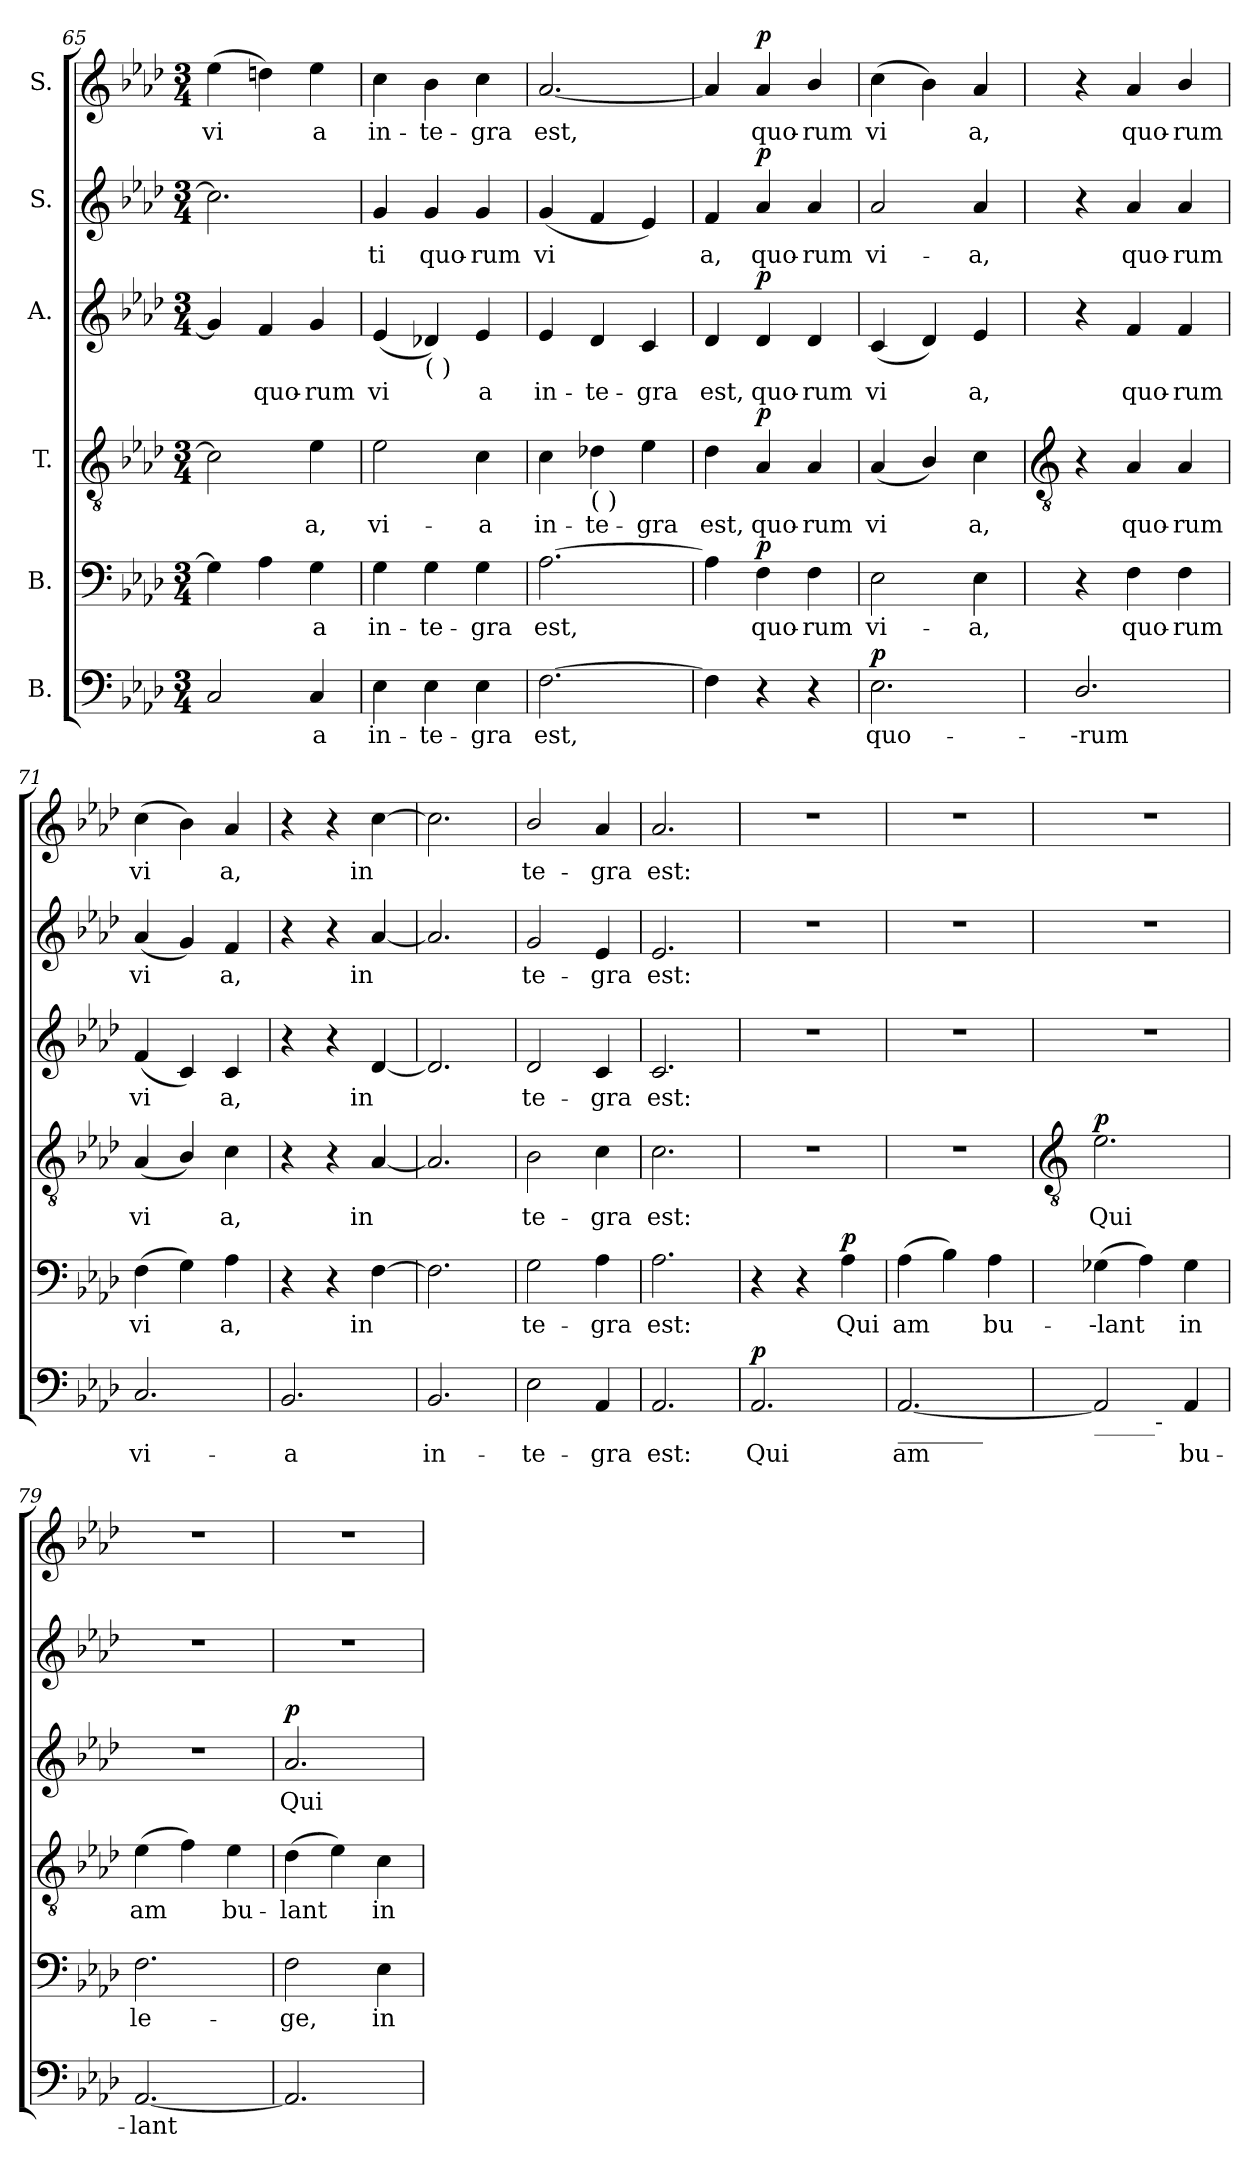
**kern	**text	**dynam	**kern	**text	**dynam	**kern	**text	**dynam	**kern	**text	**dynam	**kern	**text	**dynam	**kern	**text	**dynam
*part6	*part6	*part6	*part5	*part5	*part5	*part4	*part4	*part4	*part3	*part3	*part3	*part2	*part2	*part2	*part1	*part1	*part1
*staff6	*staff6	*staff6	*staff5	*staff5	*staff5	*staff4	*staff4	*staff4	*staff3	*staff3	*staff3	*staff2	*staff2	*staff2	*staff1	*staff1	*staff1
*I"B.	*	*	*I"B.	*	*	*I"T.	*	*	*I"A.	*	*	*I"S.	*	*	*I"S.	*	*
*clefF4	*	*	*clefF4	*	*	*clefGv2	*	*	*clefG2	*	*	*clefG2	*	*	*clefG2	*	*
*k[b-e-a-d-]	*	*	*k[b-e-a-d-]	*	*	*k[b-e-a-d-]	*	*	*k[b-e-a-d-]	*	*	*k[b-e-a-d-]	*	*	*k[b-e-a-d-]	*	*
*A-:	*	*	*A-:	*	*	*A-:	*	*	*A-:	*	*	*A-:	*	*	*A-:	*	*
*M3/4	*	*	*M3/4	*	*	*M3/4	*	*	*M3/4	*	*	*M3/4	*	*	*M3/4	*	*
=65	=65	=65	=65	=65	=65	=65	=65	=65	=65	=65	=65	=65	=65	=65	=65	=65	=65
!	!	!	!	!	!	!	!	!	!	!	!	!	!	!	!	!LO:LY:b	!
2C	.	.	4G]	.	.	2c]	.	.	4g]	.	.	2.cc]	.	.	(>4ee-	vi	.
!	!	!	!	!	!	!	!	!	!	!LO:LY:b	!	!	!	!	!	!	!
.	.	.	4A-	.	.	.	.	.	4f	quo-	.	.	.	.	4ddn)	.	.
!	!LO:LY:b	!	!	!LO:LY:b	!	!	!LO:LY:b	!	!	!LO:LY:b	!	!	!	!	!	!LO:LY:b	!
4C	a	.	4G	a	.	4e-	a,	.	4g	-rum	.	.	.	.	4ee-	a	.
=66	=66	=66	=66	=66	=66	=66	=66	=66	=66	=66	=66	=66	=66	=66	=66	=66	=66
!	!LO:LY:b	!	!	!LO:LY:b	!	!	!LO:LY:b	!	!	!LO:LY:b	!	!	!LO:LY:b	!	!	!LO:LY:b	!
4E-	in-	.	4G	in-	.	2e-	vi-	.	(<4e-	vi	.	4g	ti	.	4cc	in-	.
!	!	!	!	!	!	!	!	!	!LO:TX:b:t=( )	!	!	!	!	!	!	!	!
!	!LO:LY:b	!	!	!LO:LY:b	!	!	!	!	!	!	!	!	!LO:LY:b	!	!	!LO:LY:b	!
4E-	-te-	.	4G	-te-	.	.	.	.	4d-X)	.	.	4g	quo-	.	4b-	-te-	.
!	!LO:LY:b	!	!	!LO:LY:b	!	!	!LO:LY:b	!	!	!LO:LY:b	!	!	!LO:LY:b	!	!	!LO:LY:b	!
4E-	-gra	.	4G	-gra	.	4c	-a	.	4e-	a	.	4g	-rum	.	4cc	-gra	.
=67	=67	=67	=67	=67	=67	=67	=67	=67	=67	=67	=67	=67	=67	=67	=67	=67	=67
!	!LO:LY:b	!	!	!LO:LY:b	!	!	!LO:LY:b	!	!	!LO:LY:b	!	!	!LO:LY:b	!	!	!LO:LY:b	!
[2.F	est,	.	[2.A-	est,	.	4c	in-	.	4e-	in-	.	(<4g	vi	.	[2.a-	est,	.
!	!	!	!	!	!	!LO:TX:b:t=( )	!	!	!	!	!	!	!	!	!	!	!
!	!	!	!	!	!	!	!LO:LY:b	!	!	!LO:LY:b	!	!	!	!	!	!	!
.	.	.	.	.	.	4d-X	-te-	.	4d-	-te-	.	4f	.	.	.	.	.
!	!	!	!	!	!	!	!LO:LY:b	!	!	!LO:LY:b	!	!	!	!	!	!	!
.	.	.	.	.	.	4e-	-gra	.	4c	-gra	.	4e-)	.	.	.	.	.
=68	=68	=68	=68	=68	=68	=68	=68	=68	=68	=68	=68	=68	=68	=68	=68	=68	=68
!	!	!	!	!	!	!	!LO:LY:b	!	!	!LO:LY:b	!	!	!LO:LY:b	!	!	!	!
4F]	.	.	4A-]	.	.	4d-	est,	.	4d-	est,	.	4f	a,	.	4a-]	.	.
!	!	!	!	!LO:LY:b	!LO:DY:a	!	!LO:LY:b	!LO:DY:a	!	!LO:LY:b	!LO:DY:a	!	!LO:LY:b	!LO:DY:a	!	!LO:LY:b	!LO:DY:a
4r	.	.	4F	quo-	p	4A-	quo-	p	4d-	quo-	p	4a-	quo-	p	4a-	quo-	p
!	!	!	!	!LO:LY:b	!	!	!LO:LY:b	!	!	!LO:LY:b	!	!	!LO:LY:b	!	!	!LO:LY:b	!
4r	.	.	4F	-rum	.	4A-	-rum	.	4d-	-rum	.	4a-	-rum	.	4b-/	-rum	.
=69	=69	=69	=69	=69	=69	=69	=69	=69	=69	=69	=69	=69	=69	=69	=69	=69	=69
!	!LO:LY:b	!LO:DY:a	!	!LO:LY:b	!	!	!LO:LY:b	!	!	!LO:LY:b	!	!	!LO:LY:b	!	!	!LO:LY:b	!
2.E-	quo-	p	2E-	vi-	.	(<4A-	vi	.	(<4c	vi	.	2a-	vi-	.	(>4cc	vi	.
.	.	.	.	.	.	4B-/)	.	.	4d-)	.	.	.	.	.	4b-)	.	.
!	!	!	!	!LO:LY:b	!	!	!LO:LY:b	!	!	!LO:LY:b	!	!	!LO:LY:b	!	!	!LO:LY:b	!
.	.	.	4E-	-a,	.	4c	a,	.	4e-	a,	.	4a-	-a,	.	4a-	a,	.
!!LO:LB:g=z
=70	=70	=70	=70	=70	=70	=70	=70	=70	=70	=70	=70	=70	=70	=70	=70	=70	=70
*	*	*	*	*	*	*clefGv2	*	*	*	*	*	*	*	*	*	*	*
!	!LO:LY:b	!	!	!	!	!	!	!	!	!	!	!	!	!	!	!	!
2.D-/	--rum	.	4r	.	.	4r	.	.	4r	.	.	4r	.	.	4r	.	.
!	!	!	!	!LO:LY:b	!	!	!LO:LY:b	!	!	!LO:LY:b	!	!	!LO:LY:b	!	!	!LO:LY:b	!
.	.	.	4F	quo-	.	4A-	quo-	.	4f	quo-	.	4a-	quo-	.	4a-	quo-	.
!	!	!	!	!LO:LY:b	!	!	!LO:LY:b	!	!	!LO:LY:b	!	!	!LO:LY:b	!	!	!LO:LY:b	!
.	.	.	4F	-rum	.	4A-	-rum	.	4f	-rum	.	4a-	-rum	.	4b-/	-rum	.
=71	=71	=71	=71	=71	=71	=71	=71	=71	=71	=71	=71	=71	=71	=71	=71	=71	=71
!	!LO:LY:b	!	!	!LO:LY:b	!	!	!LO:LY:b	!	!	!LO:LY:b	!	!	!LO:LY:b	!	!	!LO:LY:b	!
2.C	vi-	.	(>4F	vi	.	(<4A-	vi	.	(<4f	vi	.	(<4a-	vi	.	(>4cc	vi	.
.	.	.	4G)	.	.	4B-/)	.	.	4c)	.	.	4g)	.	.	4b-)	.	.
!	!	!	!	!LO:LY:b	!	!	!LO:LY:b	!	!	!LO:LY:b	!	!	!LO:LY:b	!	!	!LO:LY:b	!
.	.	.	4A-	a,	.	4c	a,	.	4c	a,	.	4f	a,	.	4a-	a,	.
=72	=72	=72	=72	=72	=72	=72	=72	=72	=72	=72	=72	=72	=72	=72	=72	=72	=72
!	!LO:LY:b	!	!	!	!	!	!	!	!	!	!	!	!	!	!	!	!
2.BB-	-a	.	4r	.	.	4r	.	.	4r	.	.	4r	.	.	4r	.	.
.	.	.	4r	.	.	4r	.	.	4r	.	.	4r	.	.	4r	.	.
!	!	!	!	!LO:LY:b	!	!	!LO:LY:b	!	!	!LO:LY:b	!	!	!LO:LY:b	!	!	!LO:LY:b	!
.	.	.	[4F	in	.	[4A-	in	.	[4d-	in	.	[4a-	in	.	[4cc	in	.
=73	=73	=73	=73	=73	=73	=73	=73	=73	=73	=73	=73	=73	=73	=73	=73	=73	=73
!	!LO:LY:b	!	!	!	!	!	!	!	!	!	!	!	!	!	!	!	!
2.BB-	in-	.	2.F]	.	.	2.A-]	.	.	2.d-]	.	.	2.a-]	.	.	2.cc]	.	.
=74	=74	=74	=74	=74	=74	=74	=74	=74	=74	=74	=74	=74	=74	=74	=74	=74	=74
!	!LO:LY:b	!	!	!LO:LY:b	!	!	!LO:LY:b	!	!	!LO:LY:b	!	!	!LO:LY:b	!	!	!LO:LY:b	!
2E-	-te-	.	2G	te-	.	2B-	te-	.	2d-	te-	.	2g	te-	.	2b-/	te-	.
!	!LO:LY:b	!	!	!LO:LY:b	!	!	!LO:LY:b	!	!	!LO:LY:b	!	!	!LO:LY:b	!	!	!LO:LY:b	!
4AA-	-gra	.	4A-	-gra	.	4c	-gra	.	4c	-gra	.	4e-	-gra	.	4a-	-gra	.
=75	=75	=75	=75	=75	=75	=75	=75	=75	=75	=75	=75	=75	=75	=75	=75	=75	=75
!	!LO:LY:b	!	!	!LO:LY:b	!	!	!LO:LY:b	!	!	!LO:LY:b	!	!	!LO:LY:b	!	!	!LO:LY:b	!
2.AA-	est:	.	2.A-	est:	.	2.c	est:	.	2.c	est:	.	2.e-	est:	.	2.a-	est:	.
=76	=76	=76	=76	=76	=76	=76	=76	=76	=76	=76	=76	=76	=76	=76	=76	=76	=76
!	!LO:LY:b	!LO:DY:a	!	!	!	!LO:N:vis=1	!	!	!LO:N:vis=1	!	!	!LO:N:vis=1	!	!	!LO:N:vis=1	!	!
2.AA-	Qui	p	4r	.	.	2.r	.	.	2.r	.	.	2.r	.	.	2.r	.	.
.	.	.	4r	.	.	.	.	.	.	.	.	.	.	.	.	.	.
!	!	!	!	!LO:LY:b	!LO:DY:a	!	!	!	!	!	!	!	!	!	!	!	!
.	.	.	4A-	Qui	p	.	.	.	.	.	.	.	.	.	.	.	.
=77	=77	=77	=77	=77	=77	=77	=77	=77	=77	=77	=77	=77	=77	=77	=77	=77	=77
!LO:TX:b:t=_______	!	!	!	!	!	!	!	!	!	!	!	!	!	!	!	!	!
!	!LO:LY:b	!	!	!LO:LY:b	!	!LO:N:vis=1	!	!	!LO:N:vis=1	!	!	!LO:N:vis=1	!	!	!LO:N:vis=1	!	!
[2.AA-	am	.	(>4A-	am	.	2.r	.	.	2.r	.	.	2.r	.	.	2.r	.	.
.	.	.	4B-)	.	.	.	.	.	.	.	.	.	.	.	.	.	.
!	!	!	!	!LO:LY:b	!	!	!	!	!	!	!	!	!	!	!	!	!
.	.	.	4A-	bu-	.	.	.	.	.	.	.	.	.	.	.	.	.
!!LO:LB:g=z
=78	=78	=78	=78	=78	=78	=78	=78	=78	=78	=78	=78	=78	=78	=78	=78	=78	=78
*	*	*	*	*	*	*clefGv2	*	*	*	*	*	*	*	*	*	*	*
!LO:TX:b:t=_____-	!	!	!	!	!	!	!	!	!	!	!	!	!	!	!	!	!
!	!	!	!	!LO:LY:b	!	!	!LO:LY:b	!LO:DY:a	!LO:N:vis=1	!	!	!LO:N:vis=1	!	!	!LO:N:vis=1	!	!
2AA-]	.	.	(>4G-X	--lant	.	2.e-	Qui	p	2.r	.	.	2.r	.	.	2.r	.	.
.	.	.	4A-)	.	.	.	.	.	.	.	.	.	.	.	.	.	.
!	!LO:LY:b	!	!	!LO:LY:b	!	!	!	!	!	!	!	!	!	!	!	!	!
4AA-	bu-	.	4G-	in	.	.	.	.	.	.	.	.	.	.	.	.	.
=79	=79	=79	=79	=79	=79	=79	=79	=79	=79	=79	=79	=79	=79	=79	=79	=79	=79
!	!LO:LY:b	!	!	!LO:LY:b	!	!	!LO:LY:b	!	!LO:N:vis=1	!	!	!LO:N:vis=1	!	!	!LO:N:vis=1	!	!
[2.AA-	-lant	.	2.F	le-	.	(>4e-	am	.	2.r	.	.	2.r	.	.	2.r	.	.
.	.	.	.	.	.	4f)	.	.	.	.	.	.	.	.	.	.	.
!	!	!	!	!	!	!	!LO:LY:b	!	!	!	!	!	!	!	!	!	!
.	.	.	.	.	.	4e-	bu-	.	.	.	.	.	.	.	.	.	.
=80	=80	=80	=80	=80	=80	=80	=80	=80	=80	=80	=80	=80	=80	=80	=80	=80	=80
!	!	!	!	!LO:LY:b	!	!	!LO:LY:b	!	!	!LO:LY:b	!LO:DY:a	!LO:N:vis=1	!	!	!LO:N:vis=1	!	!
2.AA-]	.	.	2F	-ge,	.	(>4d-	-lant	.	2.a-	Qui	p	2.r	.	.	2.r	.	.
.	.	.	.	.	.	4e-)	.	.	.	.	.	.	.	.	.	.	.
!	!	!	!	!LO:LY:b	!	!	!LO:LY:b	!	!	!	!	!	!	!	!	!	!
.	.	.	4E-	in	.	4c	in	.	.	.	.	.	.	.	.	.	.
=	=	=	=	=	=	=	=	=	=	=	=	=	=	=	=	=	=
*-	*-	*-	*-	*-	*-	*-	*-	*-	*-	*-	*-	*-	*-	*-	*-	*-	*-
